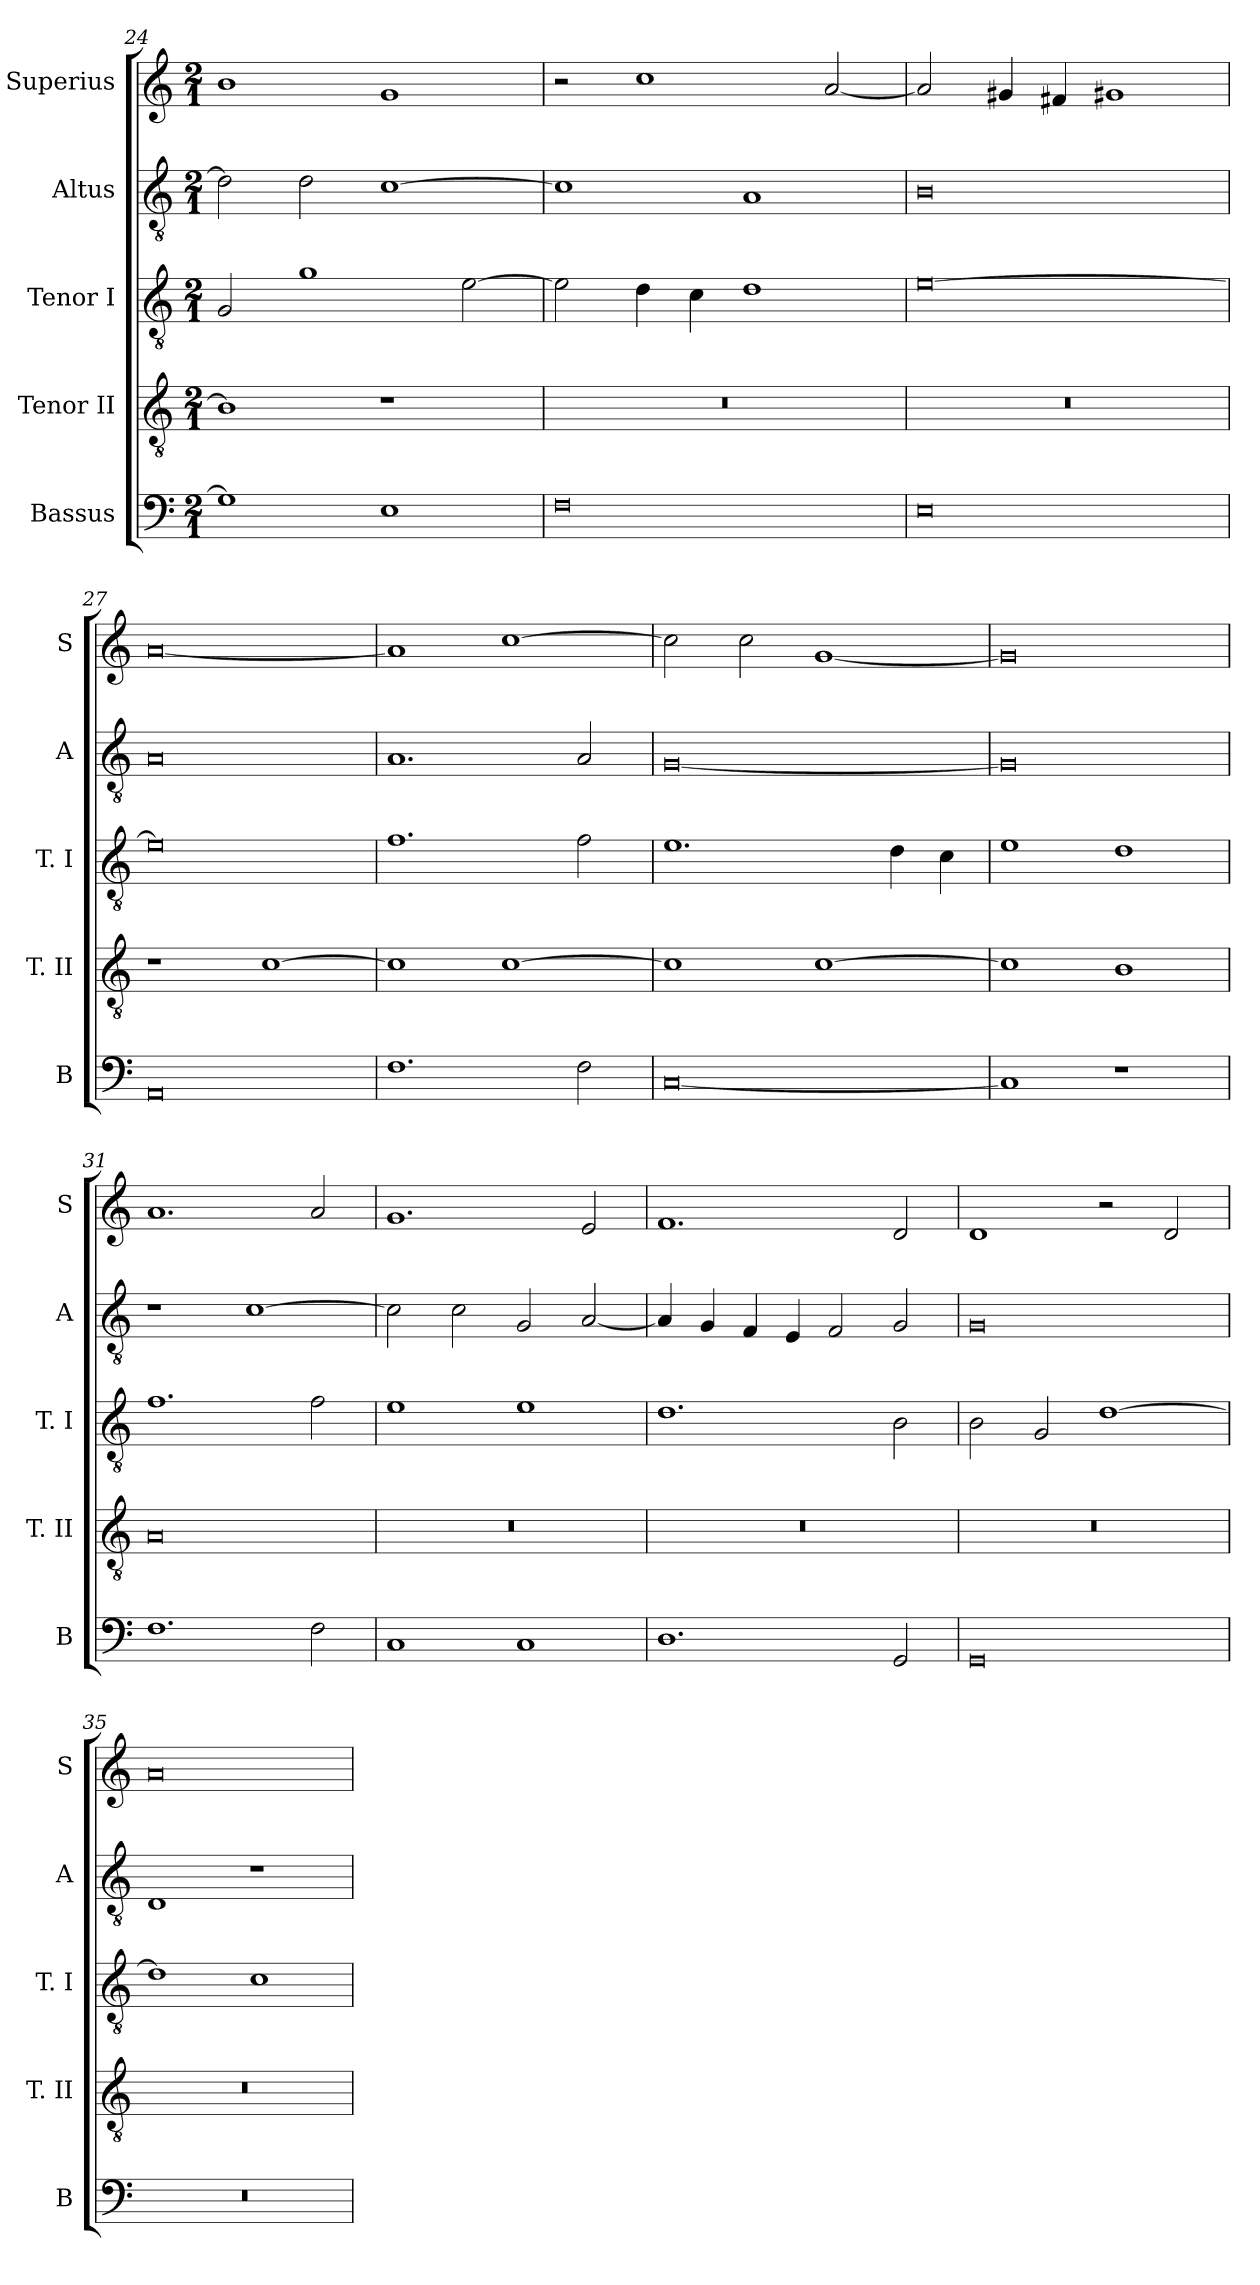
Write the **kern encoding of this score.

**kern	**kern	**kern	**kern	**kern
*part5	*part4	*part3	*part2	*part1
*staff5	*staff4	*staff3	*staff2	*staff1
*I"Bassus	*I"Tenor II	*I"Tenor I	*I"Altus	*I"Superius
*I'B	*I'T. II	*I'T. I	*I'A	*I'S
*clefF4	*clefGv2	*clefGv2	*clefGv2	*clefG2
*k[]	*k[]	*k[]	*k[]	*k[]
*C:	*C:	*C:	*C:	*C:
*M2/1	*M2/1	*M2/1	*M2/1	*M2/1
=24	=24	=24	=24	=24
1G]	1B]	2G	2d]	1b
.	.	1g	2d	.
1E	1r	.	[1c	1g
.	.	[2e	.	.
=25	=25	=25	=25	=25
0F	0r	2e]	1c]	2r
.	.	4d	.	1cc
.	.	4c	.	.
.	.	1d	1A	.
.	.	.	.	[2a
=26	=26	=26	=26	=26
0E	0r	[0e	0B	2a]
.	.	.	.	4g#X
.	.	.	.	4f#X
.	.	.	.	1g#X
=27	=27	=27	=27	=27
0AA	1r	0e]	0A	[0a
.	[1c	.	.	.
=28	=28	=28	=28	=28
1.F	1c]	1.f	1.A	1a]
.	[1c	.	.	[1cc
2F	.	2f	2A	.
=29	=29	=29	=29	=29
[0C	1c]	1.e	[0G	2cc]
.	.	.	.	2cc
.	[1c	.	.	[1g
.	.	4d	.	.
.	.	4c	.	.
=30	=30	=30	=30	=30
1C]	1c]	1e	0G]	0g]
1r	1B	1d	.	.
=31	=31	=31	=31	=31
1.F	0A	1.f	1r	1.a
.	.	.	[1c	.
2F	.	2f	.	2a
=32	=32	=32	=32	=32
1C	0r	1e	2c]	1.g
.	.	.	2c	.
1C	.	1e	2G	.
.	.	.	[2A	2e
=33	=33	=33	=33	=33
1.D	0r	1.d	4A]	1.f
.	.	.	4G	.
.	.	.	4F	.
.	.	.	4E	.
.	.	.	2F	.
2GG	.	2B	2G	2d
=34	=34	=34	=34	=34
0GG	0r	2B	0G	1d
.	.	2G	.	.
.	.	[1d	.	2r
.	.	.	.	2d
=35	=35	=35	=35	=35
0r	0r	1d]	1D	0a
.	.	1c	1r	.
=	=	=	=	=
*-	*-	*-	*-	*-
